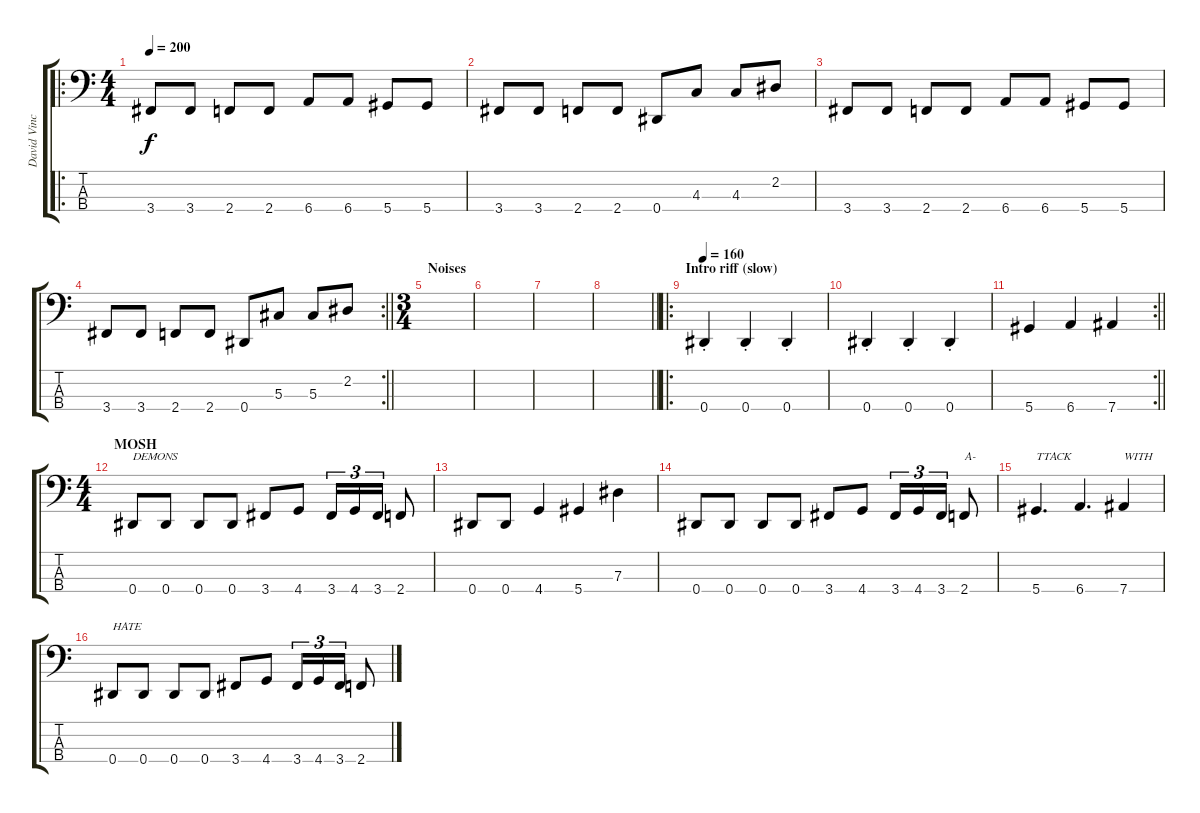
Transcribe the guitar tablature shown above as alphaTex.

\track ("David Vincent" "David Vinc") {instrument electricbasspick}
\staff {score tabs}
\tuning (Gb2 Db2 Ab1 Eb1) {hide}
\ro
\ts (4 4)
\tempo 200
\clef f4
\ks c
3.4.8{dy f} 3.4.8 2.4.8 2.4.8 6.4.8 6.4.8 5.4.8 5.4.8 |
3.4.8 3.4.8 2.4.8 2.4.8 0.4.8 4.3.8 4.3.8 2.2.8 |
3.4.8 3.4.8 2.4.8 2.4.8 6.4.8 6.4.8 5.4.8 5.4.8 |
\rc 2
\barLineRight lightlight
3.4.8 3.4.8 2.4.8 2.4.8 0.4.8 5.3.8 5.3.8 2.2.8 |
\ts (3 4)
\section ("" "Noises")
|
|
|
\barLineRight lightlight
|
\ro
\section ("" "Intro riff (slow)")
\tempo 160
0.4{st}.4 0.4{st}.4 0.4{st}.4 |
0.4{st}.4 0.4{st}.4 0.4{st}.4 |
\rc 2
\barLineRight lightlight
5.4.4 6.4.4 7.4.4 |
\ts (4 4)
\section ("" "MOSH")
0.4.8{txt "DEMONS"} 0.4.8 0.4.8 0.4.8 3.4.8 4.4.8 3.4.16{tu (3 2)} 4.4.16{tu (3 2)} 3.4.16{tu (3 2)} 2.4.8 |
0.4.8 0.4.8 4.4.4 5.4.4 7.3.4 |
0.4.8 0.4.8 0.4.8 0.4.8 3.4.8 4.4.8 3.4.16{tu (3 2)} 4.4.16{tu (3 2)} 3.4.16{tu (3 2)} 2.4.8{txt "A-"} |
5.4.4{d txt "TTACK"} 6.4.4{d} 7.4.4{txt "WITH"} |
0.4.8{txt "HATE"} 0.4.8 0.4.8 0.4.8 3.4.8 4.4.8 3.4.16{tu (3 2)} 4.4.16{tu (3 2)} 3.4.16{tu (3 2)} 2.4.8
